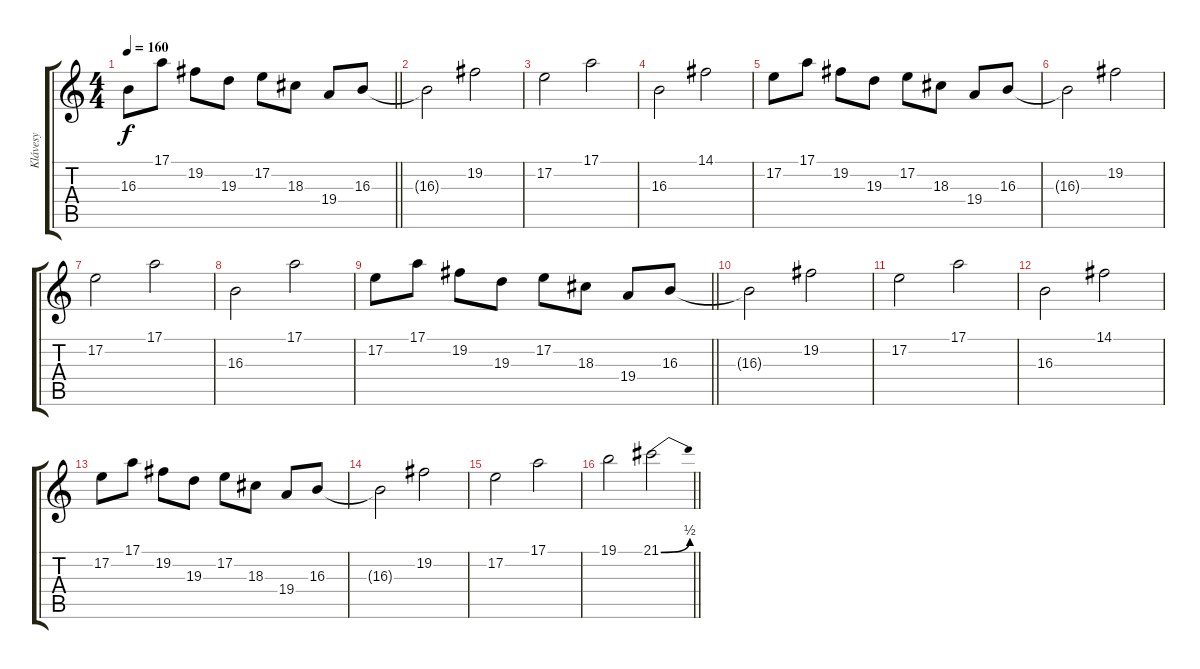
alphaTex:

\track ("Klávesy" "Klávesy") {instrument fx1rain}
\staff {score tabs}
\tuning (E4 B3 G3 D3 A2 E2) {hide}
\ts (4 4)
\tempo 160
\clef g2
\barLineRight lightlight
\ks c
16.3{t}.8{dy f} 17.1.8 19.2.8 19.3.8 17.2.8 18.3.8 19.4.8 16.3.8 |
16.3{t}.2 19.2.2 |
17.2.2 17.1.2 |
16.3.2 14.1.2 |
17.2.8 17.1.8 19.2.8 19.3.8 17.2.8 18.3.8 19.4.8 16.3.8 |
16.3{t}.2 19.2.2 |
17.2.2 17.1.2 |
16.3.2 17.1.2 |
\barLineRight lightlight
17.2.8 17.1.8 19.2.8 19.3.8 17.2.8 18.3.8 19.4.8 16.3.8 |
16.3{t}.2 19.2.2 |
17.2.2 17.1.2 |
16.3.2 14.1.2 |
17.2.8 17.1.8 19.2.8 19.3.8 17.2.8 18.3.8 19.4.8 16.3.8 |
16.3{t}.2 19.2.2 |
17.2.2 17.1.2 |
\barLineRight lightlight
19.1.2 21.1{be (bend 0 0 60 2)}.2
